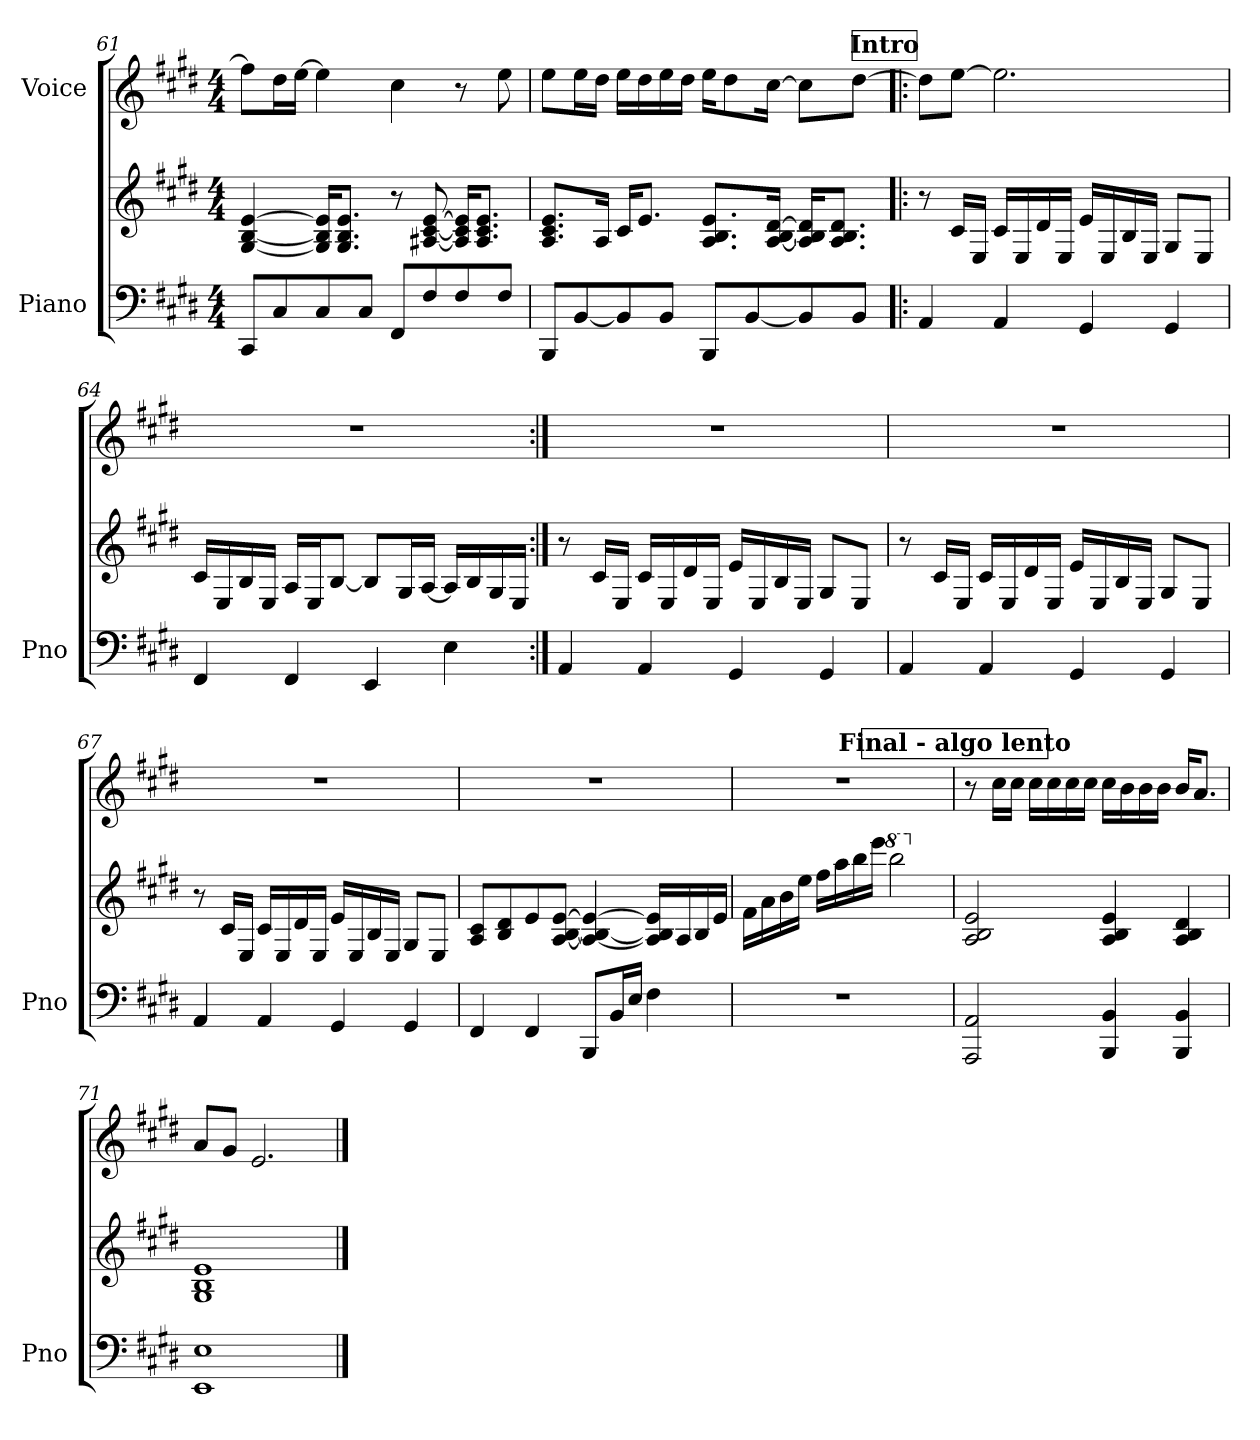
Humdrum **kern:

**kern	**kern	**kern
*part2	*part2	*part1
*staff3	*staff2	*staff1
*I"Piano	*	*I"Voice
*I'Pno	*	*
*clefF4	*clefG2	*clefG2
*k[f#c#g#d#]	*k[f#c#g#d#]	*k[f#c#g#d#]
*M4/4	*M4/4	*M4/4
=61	=61	=61
8CC#i/L	[4G#i/ [4Bi/ [4ei/	8ff#i\L]
8C#i/	.	16dd#i\L
.	.	[16eei\JJ
8C#i/	16G#i/] 16Bi/] 16ei/]KL	4eei\]
.	8.G#i/ 8.Bi/ 8.ei/J	.
8C#i/J	.	.
8FF#i/L	8r	4cc#i\
8F#i/	[8A#Xi/ [8c#i/ [8ei/	.
8F#i/	16A#i/] 16c#i/] 16ei/]KL	8r
.	8.A#i/ 8.c#i/ 8.ei/J	.
8F#i/J	.	8eei\
!!LO:LB:g=z
=62	=62	=62
8BBBi/L	8.Ai/ 8.c#i/ 8.ei/L	8eei\L
[8BBi/	.	16eei\L
.	16Ai/Jk	16dd#i\JJ
8BBi/]	16c#i/KL	16eei\LL
.	8.ei/J	16dd#i\
8BBi/J	.	16eei\
.	.	16dd#i\JJ
8BBBi/L	8.Ai/ 8.Bi/ 8.ei/L	16eei\KL
.	.	8dd#i\
[8BBi/	.	.
.	[16Ai/ [16Bi/ [16d#i/Jk	[16cc#i\Jk
8BBi/]	16Ai/] 16Bi/] 16d#i/]KL	8cc#i\L]
.	8.Ai/ 8.Bi/ 8.d#i/J	.
8BBi/J	.	[8dd#i\J
!!LO:REH:place=s1:a:B:fs=14:t=Intro
=63!|:	=63!|:	=63!|:
4AAj/	8r	8dd#j\L]
.	16c#j/LL	[8eej\J
.	16Ej/JJ	.
4AAj/	16c#j/LL	2.eej\]
.	16Ej/	.
.	16d#j/	.
.	16Ej/JJ	.
4GG#j/	16ej/LL	.
.	16Ej/	.
.	16Bj/	.
.	16Ej/JJ	.
4GG#j/	8G#j/L	.
.	8Ej/J	.
!!LO:LB:g=z
=64	=64	=64
4FF#j/	16c#j/LL	1r
.	16Ej/	.
.	16Bj/	.
.	16Ej/JJ	.
4FF#j/	16Aj/LL	.
.	16Ej/J	.
.	[8Bj/J	.
4EEj/	8Bj/L]	.
.	16G#j/L	.
.	[16Aj/JJ	.
4Ej\	16Aj/LL]	.
.	16Bj/	.
.	16G#j/	.
.	16Ej/JJ	.
=65:|!	=65:|!	=65:|!
4AAj/	8r	1r
.	16c#j/LL	.
.	16Ej/JJ	.
4AAj/	16c#j/LL	.
.	16Ej/	.
.	16d#j/	.
.	16Ej/JJ	.
4GG#j/	16ej/LL	.
.	16Ej/	.
.	16Bj/	.
.	16Ej/JJ	.
4GG#j/	8G#j/L	.
.	8Ej/J	.
!!LO:LB:g=z
=66	=66	=66
4AAj/	8r	1r
.	16c#j/LL	.
.	16Ej/JJ	.
4AAj/	16c#j/LL	.
.	16Ej/	.
.	16d#j/	.
.	16Ej/JJ	.
4GG#j/	16ej/LL	.
.	16Ej/	.
.	16Bj/	.
.	16Ej/JJ	.
4GG#j/	8G#j/L	.
.	8Ej/J	.
=67	=67	=67
4AAj/	8r	1r
.	16c#j/LL	.
.	16Ej/JJ	.
4AAj/	16c#j/LL	.
.	16Ej/	.
.	16d#j/	.
.	16Ej/JJ	.
4GG#j/	16ej/LL	.
.	16Ej/	.
.	16Bj/	.
.	16Ej/JJ	.
4GG#j/	8G#j/L	.
.	8Ej/J	.
!!LO:PB:g=z
=68	=68	=68
4FF#j/	8Aj/ 8c#j/L	1r
.	8Bj/ 8d#j/	.
4FF#j/	8ej/	.
.	[8Aj/ [8Bj/ [8ej/J	.
8BBBj/L	4Aj/_ 4Bj/_ 4ej/_	.
16BBj/L	.	.
16Ej/JJ	.	.
4F#j\	16Aj/] 16Bj/] 16ej/]LL	.
.	16Aj/	.
.	16Bj/	.
.	16ej/JJ	.
=69	=69	=69
1r	16f#j\LL	1r
.	16aj\	.
.	16bj\	.
.	16eej\JJ	.
.	16ff#j\LL	.
.	16aaj\	.
.	16bbj\	.
.	16eeej\JJ	.
*	*8va	*
.	2bbbj\	.
!!LO:LB:g=z
!!LO:REH:place=s1:a:B:fs=14:t=Final - algo lento
=70	=70	=70
*	*X8va	*
2AAA/ 2AA/	2A/ 2B/ 2e/	8r
.	.	16cc#\LL
.	.	16cc#\JJ
.	.	16cc#\LL
.	.	16cc#\
.	.	16cc#\
.	.	16cc#\JJ
4BBB/ 4BB/	4A/ 4B/ 4e/	16cc#\LL
.	.	16b\
.	.	16b\
.	.	16b\JJ
4BBB/ 4BB/	4A/ 4B/ 4d#/	16b/KL
.	.	8.a/J
=71	=71	=71
1EE 1E	1G# 1B 1e	8a/L
.	.	8g#/J
.	.	2.e/
==	==	==
*-	*-	*-
